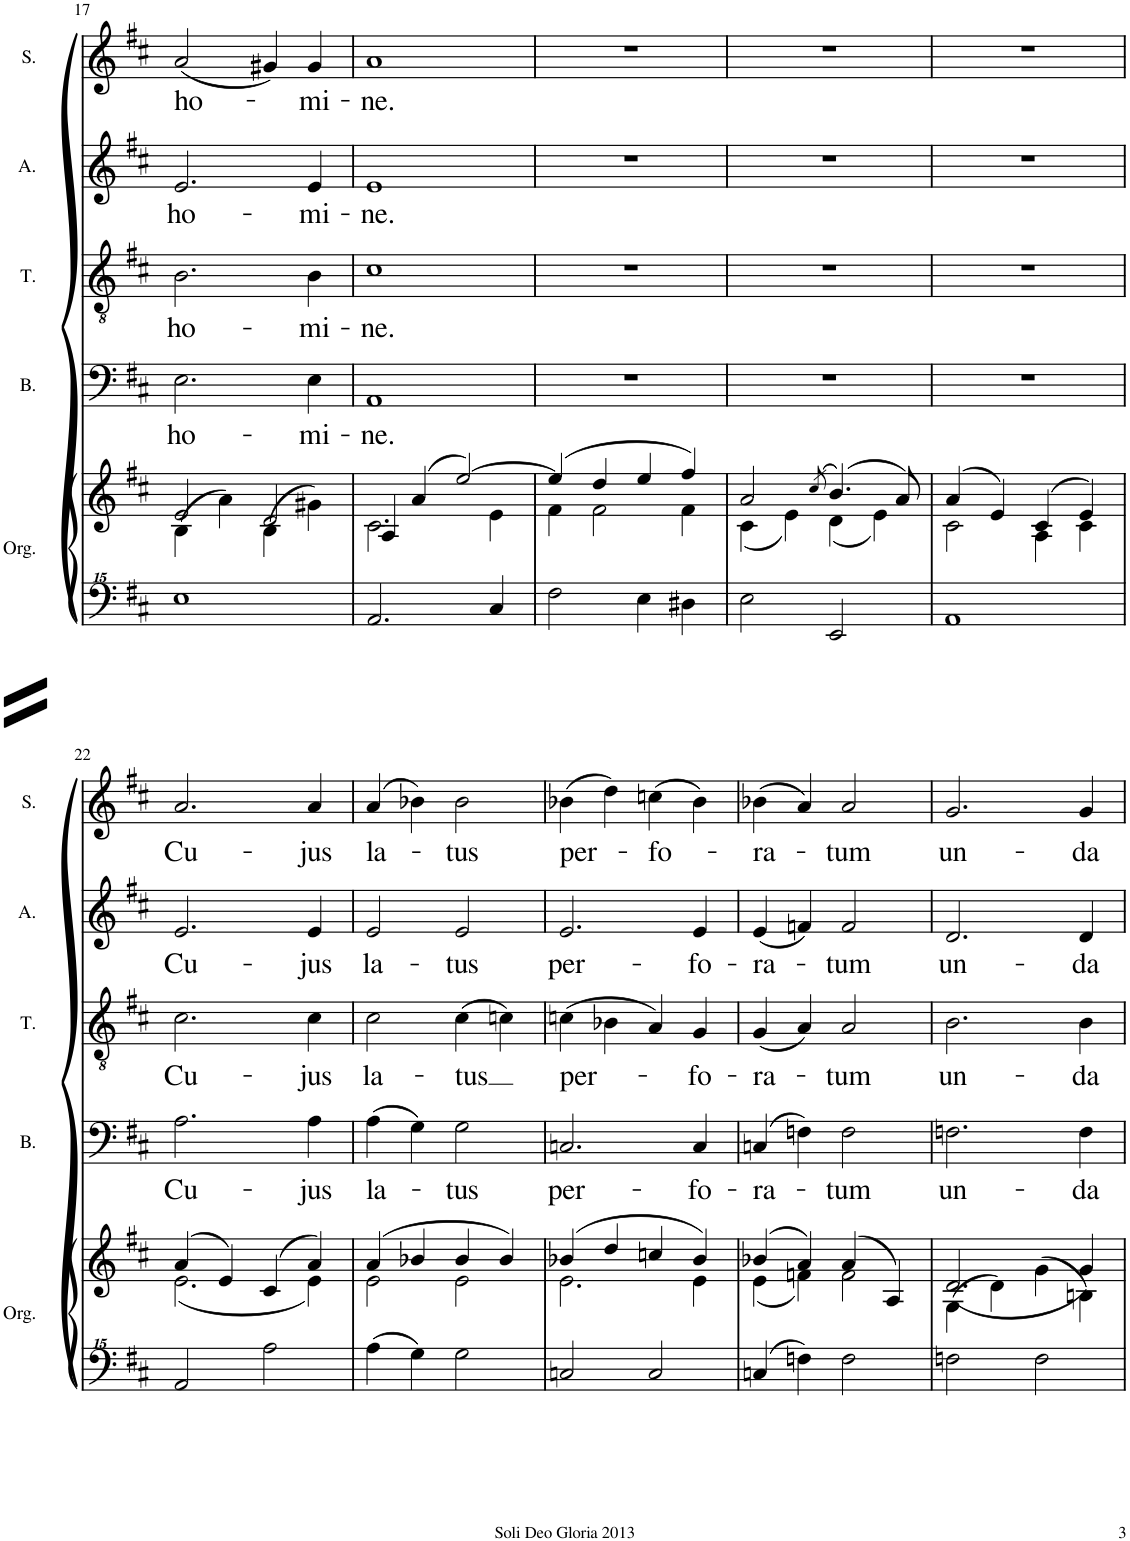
**kern	**kern	**kern	**text	**kern	**text	**kern	**text	**kern	**text
*part5	*part5	*part4	*part4	*part3	*part3	*part2	*part2	*part1	*part1
*staff6	*staff5	*staff4	*staff4	*staff3	*staff3	*staff2	*staff2	*staff1	*staff1
*I"Orgue	*	*I"Bass	*	*I"Tenor	*	*I"Alto	*	*I"Soprano	*
*I'Org.	*	*I'B.	*	*I'T.	*	*I'A.	*	*I'S.	*
!!LO:PB:g=z
*clefF^^4	*clefG2	*clefF4	*	*clefGv2	*	*clefG2	*	*clefG2	*
*k[f#c#]	*k[f#c#]	*k[f#c#]	*	*k[f#c#]	*	*k[f#c#]	*	*k[f#c#]	*
*M4/4	*M4/4	*M4/4	*	*M4/4	*	*M4/4	*	*M4/4	*
*met(c|)	*met(c|)	*met(c|)	*	*met(c|)	*	*met(c|)	*	*met(c|)	*
=17	=17	=17	=17	=17	=17	=17	=17	=17	=17
*	*^	*	*	*	*	*	*	*	*
!	!	!	!	!LO:LY:b	!	!LO:LY:b	!	!LO:LY:b	!	!LO:LY:b
1ee	(4B\	2e/	2.E\	ho-	2.B\	ho-	2.e/	ho-	(2a/	ho-
.	4a\)	.	.	.	.	.	.	.	.	.
.	(4B\	2d/	.	.	.	.	.	.	4g#X/)	.
!	!	!	!	!LO:LY:b	!	!LO:LY:b	!	!LO:LY:b	!	!LO:LY:b
.	4g#X\)	.	4E\	-mi-	4B\	-mi-	4e/	-mi-	4g#/	-mi-
=18	=18	=18	=18	=18	=18	=18	=18	=18	=18	=18
!	!	!	!	!LO:LY:b	!	!LO:LY:b	!	!LO:LY:b	!	!LO:LY:b
2.a/	4A/	2.c#\	1AA	-ne.	1c#	-ne.	1e	-ne.	1a	-ne.
.	(4a/	.	.	.	.	.	.	.	.	.
.	[2ee/)	.	.	.	.	.	.	.	.	.
4cc#/	.	4e\	.	.	.	.	.	.	.	.
=19	=19	=19	=19	=19	=19	=19	=19	=19	=19	=19
2ff#\	(4ee/]	4f#\	1r	.	1r	.	1r	.	1r	.
.	4dd/	2f#\	.	.	.	.	.	.	.	.
4ee\	4ee/	.	.	.	.	.	.	.	.	.
4dd#X\	4ff#/)	4f#\	.	.	.	.	.	.	.	.
=20	=20	=20	=20	=20	=20	=20	=20	=20	=20	=20
2ee\	2a/	(4c#\	1r	.	1r	.	1r	.	1r	.
.	.	4e\)	.	.	.	.	.	.	.	.
.	(8qcc#/	.	.	.	.	.	.	.	.	.
2e/	(4.b/)	(4d\	.	.	.	.	.	.	.	.
.	.	4e\)	.	.	.	.	.	.	.	.
.	8a/)	.	.	.	.	.	.	.	.	.
=21	=21	=21	=21	=21	=21	=21	=21	=21	=21	=21
1a	(4a/	2c#\	1r	.	1r	.	1r	.	1r	.
.	4e/)	.	.	.	.	.	.	.	.	.
.	(4c#/	4A\	.	.	.	.	.	.	.	.
.	4e/)	4c#\	.	.	.	.	.	.	.	.
!!LO:LB:g=z
=22	=22	=22	=22	=22	=22	=22	=22	=22	=22	=22
!	!	!	!	!LO:LY:b	!	!LO:LY:b	!	!LO:LY:b	!	!LO:LY:b
2a/	(4a/	(2.e\	2.A\	Cu-	2.c#\	Cu-	2.e/	Cu-	2.a/	Cu-
.	4e/)	.	.	.	.	.	.	.	.	.
2aa\	(4c#/	.	.	.	.	.	.	.	.	.
!	!	!	!	!LO:LY:b	!	!LO:LY:b	!	!LO:LY:b	!	!LO:LY:b
.	4a/)	4e\)	4A\	-jus	4c#\	-jus	4e/	-jus	4a/	-jus
=23	=23	=23	=23	=23	=23	=23	=23	=23	=23	=23
!	!	!	!	!LO:LY:b	!	!LO:LY:b	!	!LO:LY:b	!	!LO:LY:b
4aa\	(4a/	2e\	(4A\	la-	2c#\	la-	2e/	la-	(4a/	la-
4gg\	4b-X/	.	4G\)	.	.	.	.	.	4b-X\)	.
!	!	!	!	!LO:LY:b	!	!LO:LY:b	!	!LO:LY:b	!	!LO:LY:b
2gg\	4b-/	2e\	2G\	-tus	(4c#\	-tus	2e/	-tus	2b-\	-tus
.	4b-/)	.	.	.	4cn\)	.	.	.	.	.
=24	=24	=24	=24	=24	=24	=24	=24	=24	=24	=24
!	!	!	!	!LO:LY:b	!	!LO:LY:b	!	!LO:LY:b	!	!LO:LY:b
2ccn/	(4b-X/	2.e\	2.Cn/	per-	(4cn\	per-	2.e/	per-	(4b-X\	per-
.	4dd/	.	.	.	4B-X\	.	.	.	4dd\)	.
!	!	!	!	!	!	!	!	!	!	!LO:LY:b
2cc/	4ccn/	.	.	.	4A/)	.	.	.	(4ccn\	-fo-
!	!	!	!	!LO:LY:b	!	!LO:LY:b	!	!LO:LY:b	!	!
.	4b-/)	4e\	4C/	-fo-	4G/	-fo-	4e/	-fo-	4b-\)	.
=25	=25	=25	=25	=25	=25	=25	=25	=25	=25	=25
!	!	!	!	!LO:LY:b	!	!LO:LY:b	!	!LO:LY:b	!	!LO:LY:b
4ccn/	(4b-X/	(4e\	(4Cn/	-ra-	(4G/	-ra-	(4e/	-ra-	(4b-X\	-ra-
4ffn\	4a/)	4fn\)	4Fn\)	.	4A/)	.	4fn/)	.	4a/)	.
!	!	!	!	!LO:LY:b	!	!LO:LY:b	!	!LO:LY:b	!	!LO:LY:b
2ff\	(4a/	2f\	2F\	-tum	2A/	-tum	2f/	-tum	2a/	-tum
.	4A/)	.	.	.	.	.	.	.	.	.
=26	=26	=26	=26	=26	=26	=26	=26	=26	=26	=26
!	!	!	!	!LO:LY:b	!	!LO:LY:b	!	!LO:LY:b	!	!LO:LY:b
2ffn\	(4G\	(2.d/	2.Fn\	un-	2.B\	un-	2.d/	un-	2.g/	un-
.	4d\)	.	.	.	.	.	.	.	.	.
2ff\	(4g\	.	.	.	.	.	.	.	.	.
!	!	!	!	!LO:LY:b	!	!LO:LY:b	!	!LO:LY:b	!	!LO:LY:b
.	4Bn\)	4g/)	4F\	-da	4B\	-da	4d/	-da	4g/	-da
*	*v	*v	*	*	*	*	*	*	*	*
=	=	=	=	=	=	=	=	=	=
*-	*-	*-	*-	*-	*-	*-	*-	*-	*-
